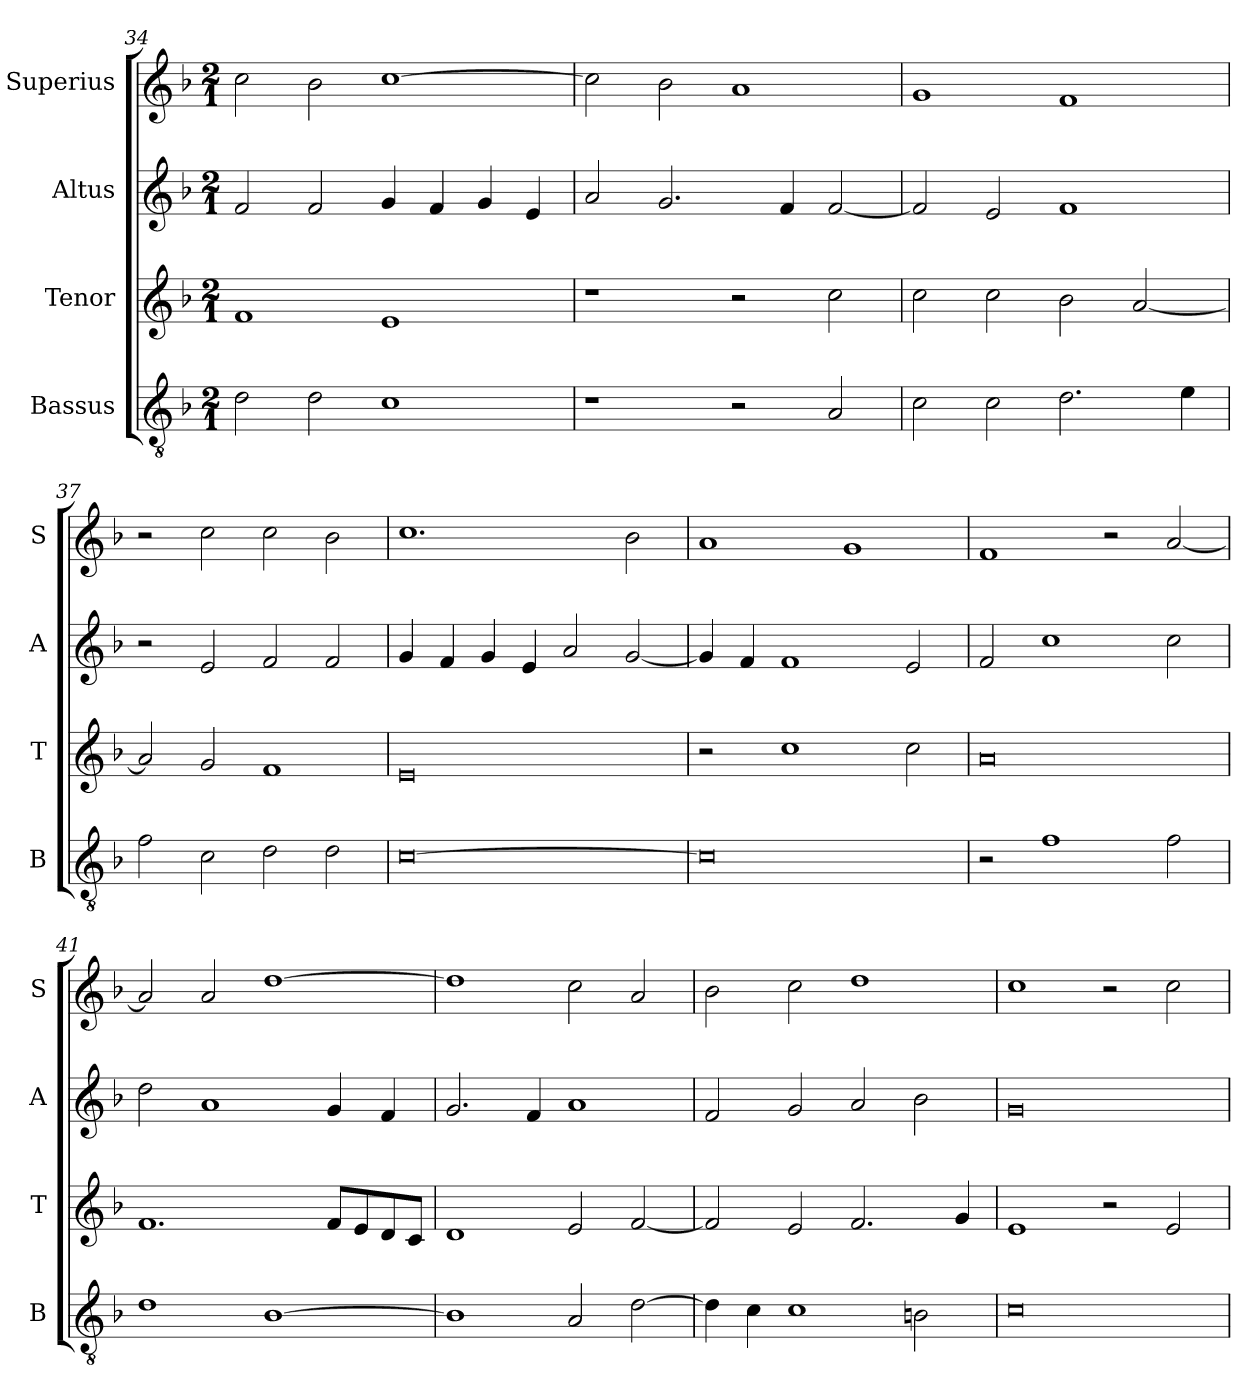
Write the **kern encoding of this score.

**kern	**kern	**kern	**kern
*part4	*part3	*part2	*part1
*staff4	*staff3	*staff2	*staff1
*I"Bassus	*I"Tenor	*I"Altus	*I"Superius
*I'B	*I'T	*I'A	*I'S
*clefGv2	*clefG2	*clefG2	*clefG2
*k[b-]	*k[b-]	*k[b-]	*k[b-]
*F:	*F:	*F:	*F:
*M2/1	*M2/1	*M2/1	*M2/1
=34	=34	=34	=34
2d	1f	2f	2cc
2d	.	2f	2b-
1c	1e	4g	[1cc
.	.	4f	.
.	.	4g	.
.	.	4e	.
=35	=35	=35	=35
1r	1r	2a	2cc]
.	.	2.g	2b-
2r	2r	.	1a
.	.	4f	.
2A	2cc	[2f	.
=36	=36	=36	=36
2c	2cc	2f]	1g
2c	2cc	2e	.
2.d	2b-	1f	1f
.	[2a	.	.
4e	.	.	.
=37	=37	=37	=37
2f	2a]	2r	2r
2c	2g	2e	2cc
2d	1f	2f	2cc
2d	.	2f	2b-
=38	=38	=38	=38
[0c	0e	4g	1.cc
.	.	4f	.
.	.	4g	.
.	.	4e	.
.	.	2a	.
.	.	[2g	2b-
=39	=39	=39	=39
0c]	2r	4g]	1a
.	.	4f	.
.	1cc	1f	.
.	.	.	1g
.	2cc	2e	.
=40	=40	=40	=40
2r	0a	2f	1f
1f	.	1cc	.
.	.	.	2r
2f	.	2cc	[2a
=41	=41	=41	=41
1d	1.f	2dd	2a]
.	.	1a	2a
[1B-	.	.	[1dd
.	8fL	4g	.
.	8e	.	.
.	8d	4f	.
.	8cJ	.	.
=42	=42	=42	=42
1B-]	1d	2.g	1dd]
.	.	4f	.
2A	2e	1a	2cc
[2d	[2f	.	2a
=43	=43	=43	=43
4d]	2f]	2f	2b-
4c	.	.	.
1c	2e	2g	2cc
.	2.f	2a	1dd
2Bn	.	2b-	.
.	4g	.	.
=44	=44	=44	=44
0c	1e	0g	1cc
.	2r	.	2r
.	2e	.	2cc
=	=	=	=
*-	*-	*-	*-
